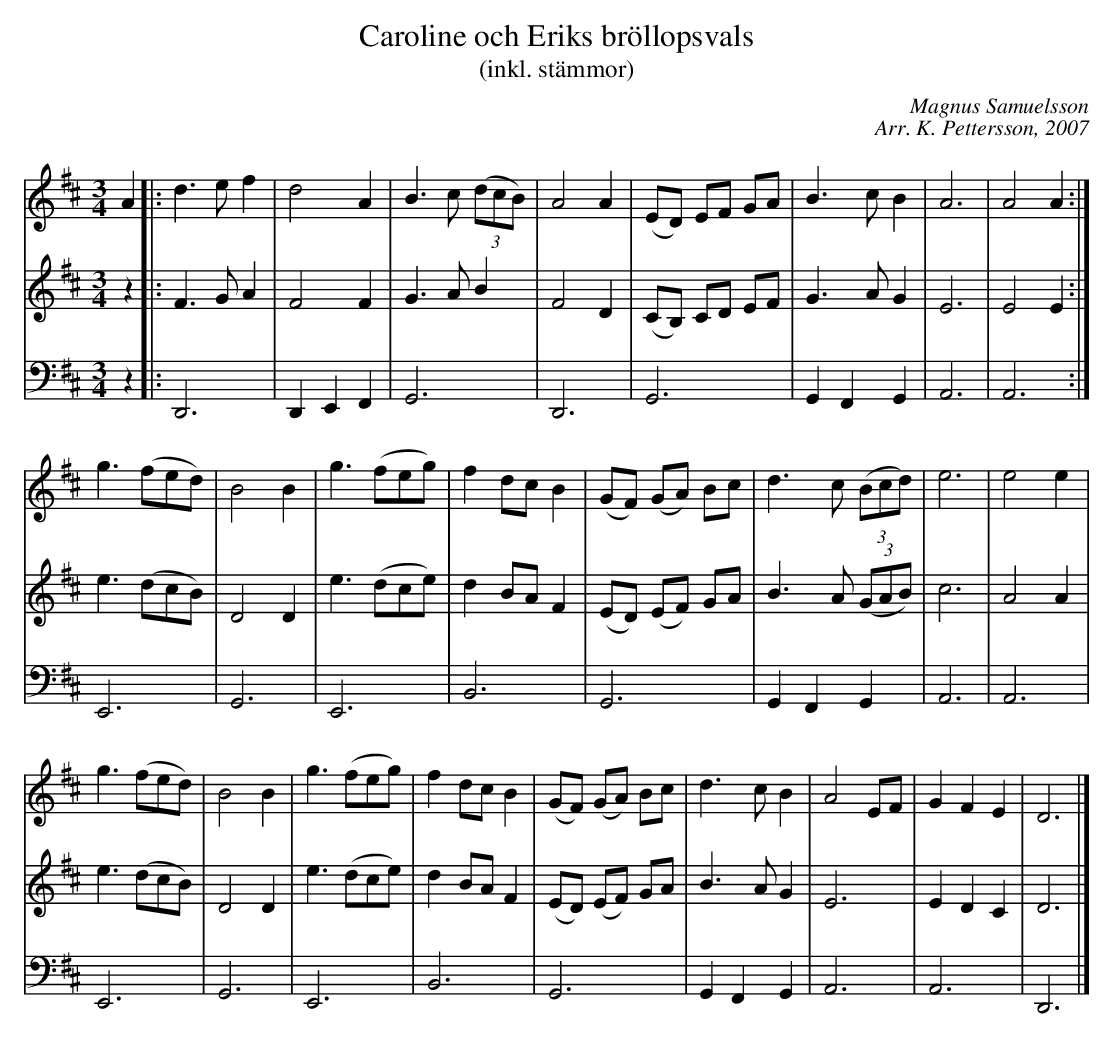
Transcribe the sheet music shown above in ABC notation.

X:1
T: Caroline och Eriks bröllopsvals
T: (inkl. stämmor)
C: Magnus Samuelsson
C: Arr. K. Pettersson, 2007
M: 3/4
L: 1/4
K: D
V: 1
A |: d>ef | d2A | B>c ((3d/c/B/) | A2A | (E/D/) E/F/ G/A/ | B>cB | A3 | A2A :|
g>(fe/d/) | B2B | g>(fe/g/) | fd/c/B | (G/F/) (G/A/) B/c/ | d>c ((3B/c/d/) | e3 | e2e |
g>(fe/d/) | B2B | g>(fe/g/) | fd/c/B | (G/F/) (G/A/) B/c/ | d>cB | A2E/F/ | GFE | D3 |]
V: 2
z |: F>GA | F2F | G>AB | F2D | (C/B,/) C/D/ E/F/ | G>AG | E3 | E2E :|
e>(dc/B/) | D2D | e>(dc/e/) | dB/A/F | (E/D/) (E/F/) G/A/ | B>A ((3G/A/B/) | c3 | A2A |
e>(dc/B/) | D2D | e>(dc/e/) | dB/A/F | (E/D/) (E/F/) G/A/ | B>AG | E3 | EDC | D3 |]
V: 3
K: bass
z |: D,,3 | D,,E,,F,, | G,,3 | D,,3 | G,,3 | G,,F,,G,, | A,,3 | A,,3 :|
E,,3 | G,,3 | E,,3 | B,,3 | G,,3 | G,,F,,G,, | A,,3 | A,,3 |
E,,3 | G,,3 | E,,3 | B,,3 | G,,3 | G,,F,,G,, | A,,3 | A,,3 | D,,3 |]
